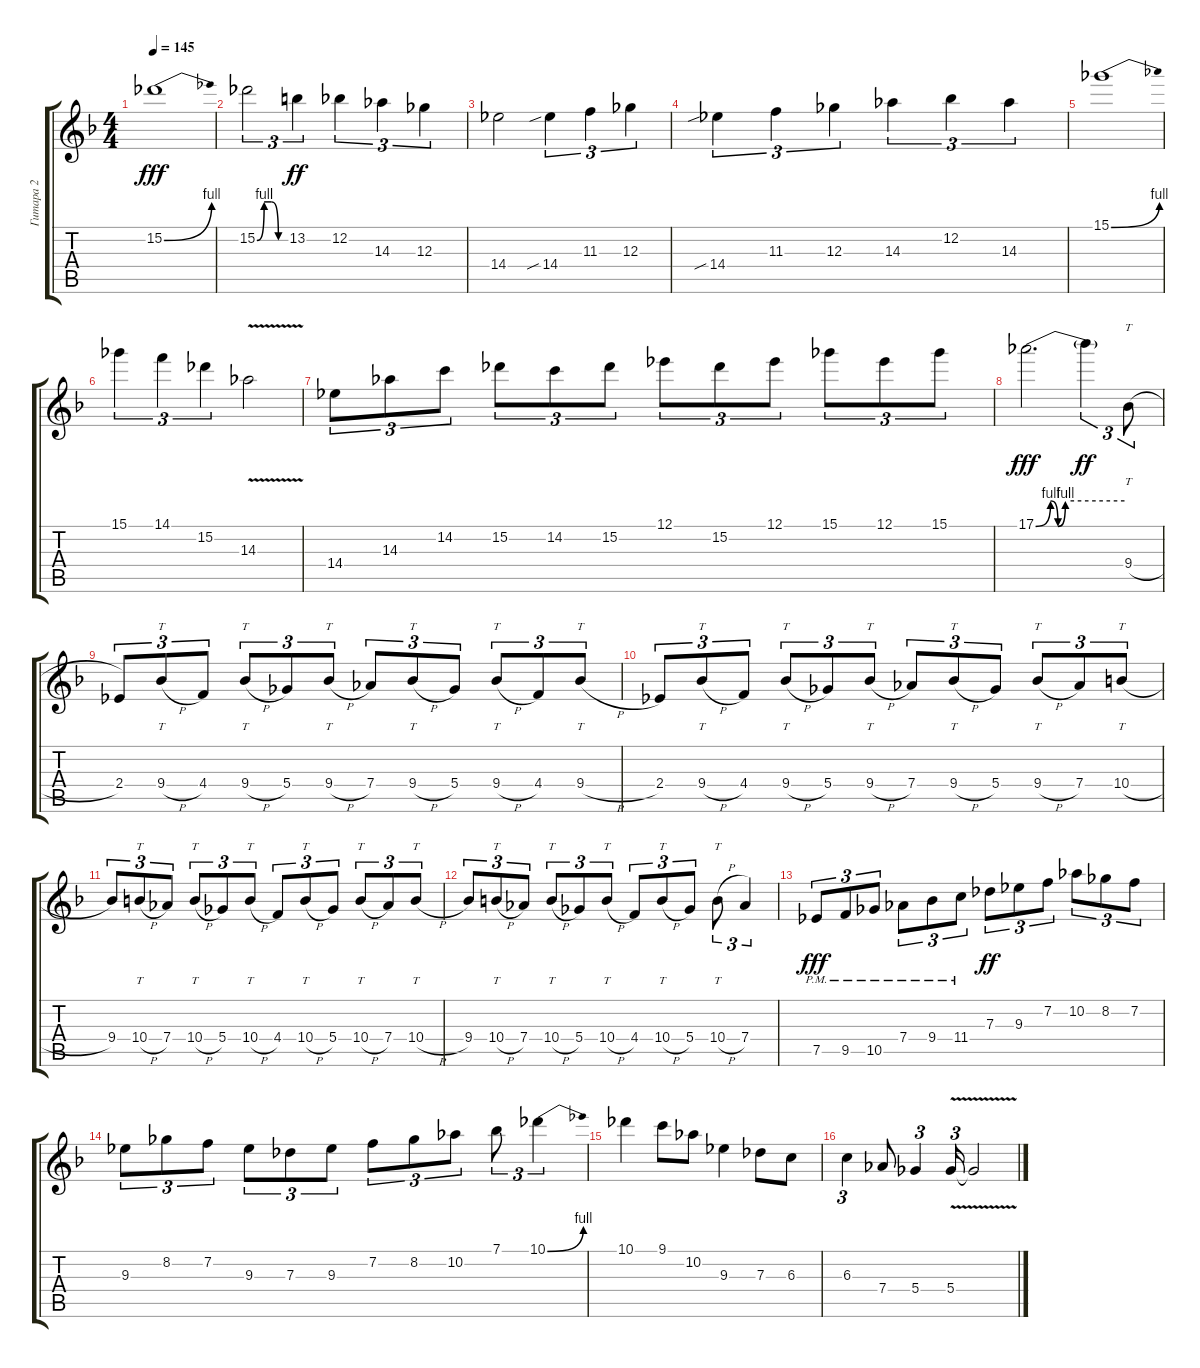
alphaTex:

\track ("Гитара 2" "Гитара 2") {instrument distortionguitar}
\staff {score tabs}
\tuning (Eb4 Bb3 Gb3 Db3 Ab2 Eb2) {hide}
\ts (4 4)
\tempo 145
\clef g2
\ks dminor
15.2{be (bend 0 0 60 4)}.1{dy fff} |
15.2{be (custom 0 0 15 4 30 4 45 0 60 0)}.2{tu (3 2)} 13.2.4{tu (3 2) dy ff} 12.2.4{tu (3 2)} 14.3.4{tu (3 2)} 12.3.4{tu (3 2)} |
14.4.2 14.4{sib}.4{tu (3 2)} 11.3.4{tu (3 2)} 12.3.4{tu (3 2)} |
14.4{sib}.4{tu (3 2)} 11.3.4{tu (3 2)} 12.3.4{tu (3 2)} 14.3.4{tu (3 2)} 12.2.4{tu (3 2)} 14.3.4{tu (3 2)} |
15.1{be (bend 0 0 60 4)}.1 |
15.1.4{tu (3 2)} 14.1.4{tu (3 2)} 15.2.4{tu (3 2)} 14.3{v}.2 |
14.4.8{tu (3 2)} 14.3.8{tu (3 2)} 14.2.8{tu (3 2)} 15.2.8{tu (3 2)} 14.2.8{tu (3 2)} 15.2.8{tu (3 2)} 12.1.8{tu (3 2)} 15.2.8{tu (3 2)} 12.1.8{tu (3 2)} 15.1.8{tu (3 2)} 12.1.8{tu (3 2)} 15.1.8{tu (3 2)} |
17.1{be (custom 0 0 10 4 15 0 20 4 60 4)}.2{d dy fff} 17.1{t}.4{tu (3 2) dy ff} 9.4{h}.8{tt tu (3 2)} |
2.4.8{tu (3 2)} 9.4{h}.8{tt tu (3 2)} 4.4.8{tu (3 2)} 9.4{h}.8{tt tu (3 2)} 5.4.8{tu (3 2)} 9.4{h}.8{tt tu (3 2)} 7.4.8{tu (3 2)} 9.4{h}.8{tt tu (3 2)} 5.4.8{tu (3 2)} 9.4{h}.8{tt tu (3 2)} 4.4.8{tu (3 2)} 9.4{h}.8{tt tu (3 2)} |
2.4.8{tu (3 2)} 9.4{h}.8{tt tu (3 2)} 4.4.8{tu (3 2)} 9.4{h}.8{tt tu (3 2)} 5.4.8{tu (3 2)} 9.4{h}.8{tt tu (3 2)} 7.4.8{tu (3 2)} 9.4{h}.8{tt tu (3 2)} 5.4.8{tu (3 2)} 9.4{h}.8{tt tu (3 2)} 7.4.8{tu (3 2)} 10.4{h}.8{tt tu (3 2)} |
9.4.8{tu (3 2)} 10.4{h}.8{tt tu (3 2)} 7.4.8{tu (3 2)} 10.4{h}.8{tt tu (3 2)} 5.4.8{tu (3 2)} 10.4{h}.8{tt tu (3 2)} 4.4.8{tu (3 2)} 10.4{h}.8{tt tu (3 2)} 5.4.8{tu (3 2)} 10.4{h}.8{tt tu (3 2)} 7.4.8{tu (3 2)} 10.4{h}.8{tt tu (3 2)} |
9.4.8{tu (3 2)} 10.4{h}.8{tt tu (3 2)} 7.4.8{tu (3 2)} 10.4{h}.8{tt tu (3 2)} 5.4.8{tu (3 2)} 10.4{h}.8{tt tu (3 2)} 4.4.8{tu (3 2)} 10.4{h}.8{tt tu (3 2)} 5.4.8{tu (3 2)} 10.4{h}.8{tt tu (3 2)} 7.4.4{tu (3 2)} |
7.5{pm}.8{tu (3 2) dy fff} 9.5{pm}.8{tu (3 2)} 10.5{pm}.8{tu (3 2)} 7.4{pm}.8{tu (3 2)} 9.4{pm}.8{tu (3 2)} 11.4{pm}.8{tu (3 2)} 7.3.8{tu (3 2) dy ff} 9.3.8{tu (3 2)} 7.2.8{tu (3 2)} 10.2.8{tu (3 2)} 8.2.8{tu (3 2)} 7.2.8{tu (3 2)} |
9.3.8{tu (3 2)} 8.2.8{tu (3 2)} 7.2.8{tu (3 2)} 9.3.8{tu (3 2)} 7.3.8{tu (3 2)} 9.3.8{tu (3 2)} 7.2.8{tu (3 2)} 8.2.8{tu (3 2)} 10.2.8{tu (3 2)} 7.1.8{tu (3 2)} 10.1{be (bend 0 0 60 4)}.4{tu (3 2)} |
10.1.4 9.1.8 10.2.8 9.3.4 7.3.8 6.3.8 |
6.3.4{tu (3 2)} 7.4.8 5.4.4{tu (3 2)} 5.4{v}.16{tu (3 2)} 5.4{t}.2
